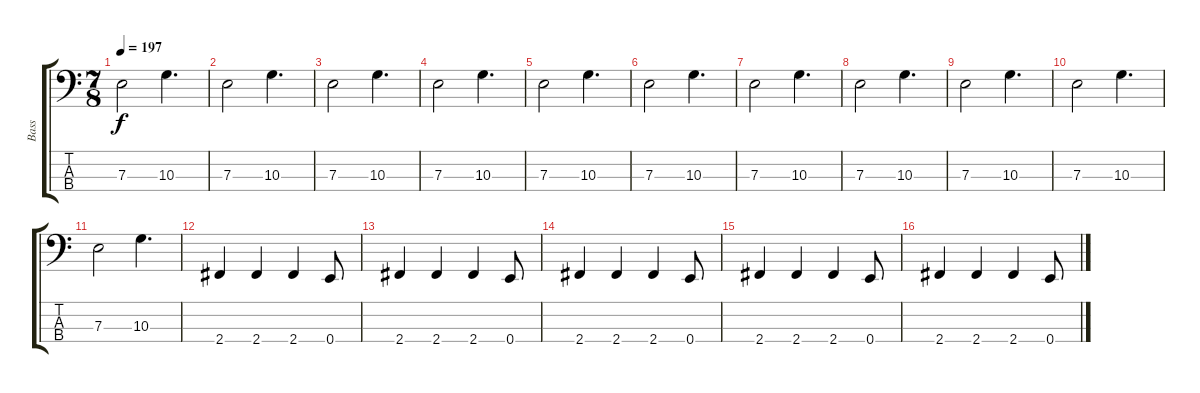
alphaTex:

\track ("Bass" "Bass") {instrument electricbassfinger}
\staff {score tabs}
\tuning (G2 D2 A1 E1) {hide}
\ts (7 8)
\tempo 197
\clef f4
\ks c
7.3.2{dy f instrument acousticbass} 10.3.4{d} |
7.3.2{instrument acousticbass} 10.3.4{d} |
7.3.2{instrument acousticbass} 10.3.4{d} |
7.3.2{instrument acousticbass} 10.3.4{d} |
7.3.2{instrument acousticbass} 10.3.4{d} |
7.3.2{instrument acousticbass} 10.3.4{d} |
7.3.2{instrument acousticbass} 10.3.4{d} |
7.3.2{instrument acousticbass} 10.3.4{d} |
7.3.2{instrument acousticbass} 10.3.4{d} |
7.3.2{instrument acousticbass} 10.3.4{d} |
7.3.2{instrument acousticbass} 10.3.4{d} |
2.4.4{volume 16 instrument electricbassfinger} 2.4.4 2.4.4 0.4.8 |
2.4.4{volume 16 instrument electricbassfinger} 2.4.4 2.4.4 0.4.8 |
2.4.4{volume 16 instrument electricbassfinger} 2.4.4 2.4.4 0.4.8 |
2.4.4{volume 16 instrument electricbassfinger} 2.4.4 2.4.4 0.4.8 |
2.4.4{volume 16 instrument electricbassfinger} 2.4.4 2.4.4 0.4.8
